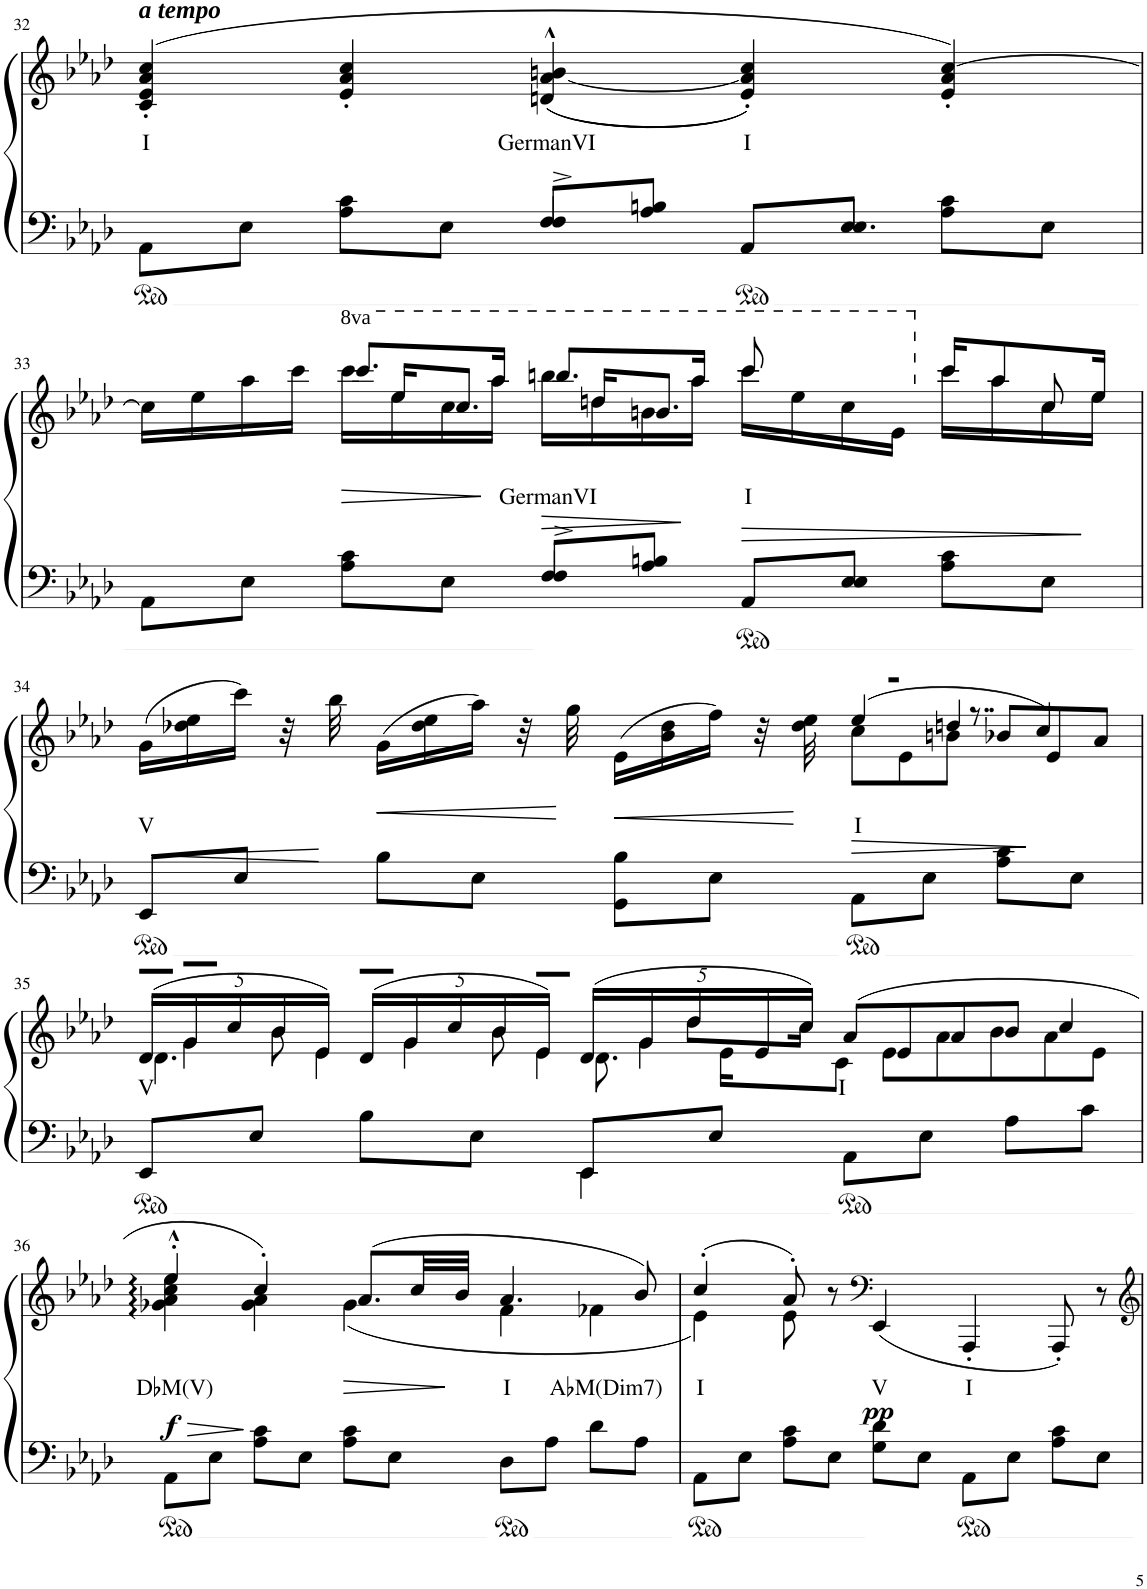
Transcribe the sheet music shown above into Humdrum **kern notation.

**kern	**kern	**text	**dynam
*part1	*part1	*part1	*part1
*staff2	*staff1	*staff1	*staff1/2
*I"Piano	*	*	*
*I'Pno	*	*	*
!!LO:PB:g=z
*clefF4	*clefG2	*	*
*k[b-e-a-d-]	*k[b-e-a-d-]	*	*
*M5/4	*M5/4	*	*
=32	=32	=32	=32
*^	*	*	*
!	!	!LO:TX:a:Bi:t=a tempo	!	!
!	!	!	!LO:LY:b	!
8AA-\L	2ryy	(>4c/' 4e-/' 4a-/' 4cc/'	I	.
8E-\J	.	.	.	.
8A-\ 8c\L	.	4e-/' 4a-/' 4cc/'	.	.
8E-\J	.	.	.	.
!	!	!	!LO:LY:b	!
8F/L	4F^/	((<4dn/^^ [4a-/^^ 4bn/^^	GermanVI	.
8A-/ 8Bn/J	.	.	.	.
!	!	!	!LO:LY:b	!
8AA-/L	8ryy	4e-/' 4a-/]' 4cc/'))	I	.
8E-/J	4.E-/	.	.	.
8A-\ 8c\L	.	4e-/' 4a-/' [>4cc/')	.	.
8E-\J	.	.	.	.
!!LO:LB:g=z
=33	=33	=33	=33	=33
*	*	*^	*	*
*	*	*	*^	*	*
8AA-\L	2ryy	16cc\LL]	4ryy	16ryy	.	.
*	*	*	*v	*v	*	*
.	.	16ee-\	.	.	.
8E-\J	.	16aa-\	.	.	.
.	.	16ccc\JJ	.	.	.
!	!	!	!	!	!LO:HP:b
8A-\ 8c\L	.	8.cccc/L	16cccc\LL	.	>
*	*	*	*^	*	*
.	.	.	16eee-\	16eee-/KL	.	.
8E-\J	.	.	16ccc\	8.ccc/J	.	.
*	*	*8va	*	*	*	*
.	.	16aaa-/Jk	16aaa-\JJ	.	.	.
!	!	!	!	!	!LO:LY:b	!LO:HP:b
8F/L	4F^/	8.bbbn/L	16bbb\LL	.	GermanVI	>
.	.	.	16dddn\	16dddn/KL	.	.
8A-/ 8Bn/J	.	.	16bbn\	8.bbn/J	.	.
.	.	16aaa-/Jk	16aaa-\JJ	.	.	]
!	!	!	!	!	!LO:LY:b	!LO:HP:b
8AA-/L	8ryy	8cccc/	16cccc\LL	.	I	>
.	.	.	16eee-\	16ryy	.	.
*	*	*	*v	*v	*	*
8E-/J	4E-/	8ryy	16ccc\	.	.
.	.	.	16ee-\JJ	.	.
*	*	*X8va	*	*	*
8A-\ 8c\L	.	16ccc/KL	16ccc\LL	.	.
.	.	8aa-/	16aa-\	.	.
*	*	*	*^	*	*
8E-\J	8ryy	.	16cc\	8cc/	.	.
.	.	16ee-/Jk	16ee-\JJ	.	.	]
*v	*v	*	*	*	*	*
*	*	*v	*v	*	*
!!LO:LB:g=z
=34	=34	=34	=34	=34
!	!	!	!LO:LY:b	!LO:HP:b
8EE-/L	8.ryy	(>16g\LL	V	<
.	.	16dd-X\ 16ee-\	.	.
8E-/J	.	16ccc\JJ)	.	.
.	32r	32ryy	.	.
.	32ryy	32bb-\	.	]
!	!	!	!	!LO:HP:b
8B-\L	8.ryy	(>16g\LL	.	<
.	.	16dd-\ 16ee-\	.	.
8E-\J	.	16aa-\JJ)	.	.
.	32r	32ryy	.	.
.	32ryy	32gg\	.	[
!	!	!	!	!LO:HP:b
8GG\ 8B-\L	8.ryy	(>16e-\LL	.	<
.	.	16b-\ 16dd-\	.	.
8E-\J	.	16ff\JJ)	.	.
.	32r	32ryy	.	.
.	32ryy	32dd-\ 32ee-\	.	[
*	*Xtuplet	*	*	*
!	!	!	!LO:LY:b	!LO:HP:b
8AA-\L	(6ee-/	12cc\L	I	>
.	.	12e-\	.	.
8E-\J	.	.	.	.
.	12ddn/	12bn\J	.	.
!	!LO:N:vis=4.	!	!	!
8A-\ 8c\L	9r	12b-X/L	.	.
.	.	12e-/	.	.
.	12cc/)	.	.	[
8E-\J	.	.	.	.
.	.	12a-/J	.	.
.	18ryy	.	.	.
*	*v	*v	*	*
!!LO:LB:g=z
=35	=35	=35	=35
*^	*	*	*
*	*	*tuplet	*	*
*	*	*Xbrackettup	*	*
!	!	!	!LO:LY:b	!
*	*	*^	*	*
*	*	*	*^	*	*
*	*	*	*	*Xtuplet	*	*
*	*	*	*	*^	*	*
8EE-/L	2ryy	(>20d-/LL	5d-\	20ryy	10.ryy	V	.
.	.	20g/	.	5g\	.	.	.
.	.	20cc/	.	.	.	.	.
8E-/J	.	.	.	.	.	.	.
.	.	20b-/	.	.	10b-\	.	.
.	.	20e-/JJ)	[20e-\	.	.	.	.
*	*	*tuplet	*	*Xtuplet	*	*	*
8B-\L	.	(>20d-/LL	80e-\]	20ryy	10.ryy	.	.
.	.	.	20ryy	.	.	.	.
.	.	20g/	.	5g\	.	.	.
.	.	.	12.ryy	.	.	.	.
.	.	20cc/	.	.	.	.	.
8E-\J	.	.	.	.	.	.	.
.	.	20b-/	.	.	10b-\	.	.
.	.	.	192..ryy	.	.	.	.
.	.	.	1280ryy	.	.	.	.
.	.	20e-/JJ)	24.e-\	.	.	.	.
*	*	*tuplet	*	*Xtuplet	*	*	*
8EE-/L	4EE-\	(>20d-/LL	.	20ryy	10ryy	.	.
.	.	.	40.d-\	.	.	.	.
.	.	20g/	80ryy	5g\	.	.	.
.	.	.	20ryy	.	.	.	.
.	.	20dd-/	.	.	10dd-\L	.	.
.	.	.	40ryy	.	.	.	.
8E-/J	.	.	.	.	.	.	.
.	.	.	96.e-\KL	.	.	.	.
.	.	20e-/	.	.	.	.	.
.	.	.	80%7ryy	.	.	.	.
.	.	20cc/JJ)	.	.	20cc\Jk	.	.
!	!	!	!	!	!	!LO:LY:b	!
.	.	.	12c\J	.	.	I	.
8AA-\L	2ryy	(12a-/L	.	2ryy	2ryy	.	.
.	.	.	12e-\L	.	.	.	.
.	.	12e-/	.	.	.	.	.
8E-\J	.	.	.	.	.	.	.
.	.	.	12a-\	.	.	.	.
.	.	12a-/	.	.	.	.	.
.	.	.	12b-\	.	.	.	.
8A-\L	.	12b-/J	.	.	.	.	.
.	.	.	12a-\	.	.	.	.
.	.	6cc/	.	.	.	.	.
8c\J	.	.	.	.	.	.	.
.	.	.	12e-\J	.	.	.	.
.	.	.	160.ryy	.	.	.	.
*v	*v	*	*	*	*	*	*
*	*	*v	*v	*v	*	*
!!LO:LB:g=z
=36	=36	=36	=36	=36
!	!	!	!LO:LY:b	!LO:HP:b
!	!	!	!	!LO:DY:n=1:b
8AA-\L	4ee-'^^/	4g-X\ 4a-\ 4cc\ 4ee-\	D♭M(V)	> f
8E-\J	.	.	.	.
8A-\ 8c\L	4cc'/)	4g-\ 4a-\	.	]
8E-\J	.	.	.	.
8A-\ 8c\L	(>8.a-/L	(4g-\	.	.
8E-\J	.	.	.	.
.	32cc/LL	.	.	.
.	32b-/JJJ	.	.	]
!	!	!	!LO:LY:b	!
8D-\L	4.a-/	4f\	I	.
8A-\J	.	.	.	.
!	!	!	!LO:LY:b	!
8d-\L	.	4f-X\	A♭M(Dim7)	.
8A-\J	8b-/)	.	.	.
=37	=37	=37	=37	=37
!	!	!	!LO:LY:b	!
8AA-\L	(>4cc'/	4e-\)	I	.
8E-\J	.	.	.	.
8A-\ 8c\L	8a-'/)	8e-\	.	.
8E-\J	8r	2..ryy	.	.
*	*clefF4	*	*	*
!	!	!	!LO:LY:b	!LO:DY:b
8G\ 8d-\L	(<4EE-/	.	V	pp
8E-\J	.	.	.	.
!	!	!	!LO:LY:b	!
8AA-\L	4AAA-'/	.	I	.
8E-\J	.	.	.	.
8A-\ 8c\L	8AAA-'/)	.	.	.
8E-\J	8r	.	.	.
*	*v	*v	*	*
=	=	=	=
*-	*-	*-	*-
